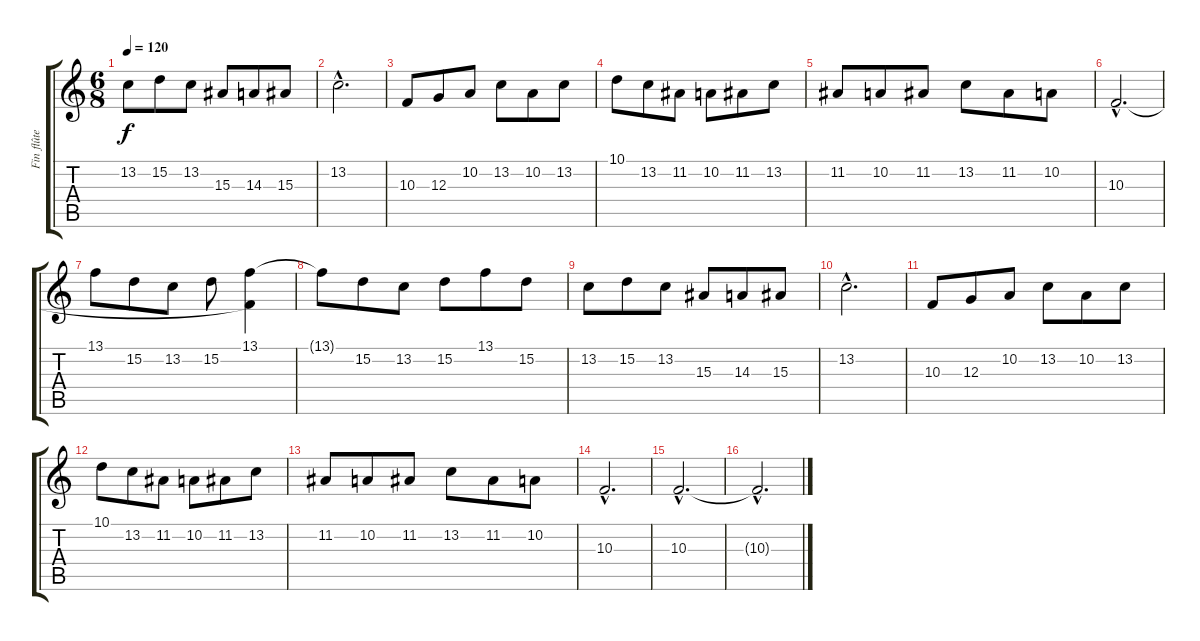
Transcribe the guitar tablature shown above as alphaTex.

\track ("Fin flûte" "Fin flûte") {instrument lead6voice}
\staff {score tabs}
\tuning (E4 B3 G3 D3 A2 E2) {hide}
\ts (6 8)
\tempo 120
\clef g2
\ks c
13.2.8{dy f} 15.2.8 13.2.8 15.3.8 14.3.8 15.3.8 |
13.2{hac}.2{d} |
10.3.8 12.3.8 10.2.8 13.2.8 10.2.8 13.2.8 |
10.1.8 13.2.8 11.2.8 10.2.8 11.2.8 13.2.8 |
11.2.8 10.2.8 11.2.8 13.2.8 11.2.8 10.2.8 |
10.3{hac}.2{d} |
13.1.8 15.2.8 13.2.8 15.2.8 (13.1 10.3{t}).4 |
13.1{t}.8 15.2.8 13.2.8 15.2.8 13.1.8 15.2.8 |
13.2.8 15.2.8 13.2.8 15.3.8 14.3.8 15.3.8 |
13.2{hac}.2{d} |
10.3.8 12.3.8 10.2.8 13.2.8 10.2.8 13.2.8 |
10.1.8 13.2.8 11.2.8 10.2.8 11.2.8 13.2.8 |
11.2.8 10.2.8 11.2.8 13.2.8 11.2.8 10.2.8 |
10.3{hac}.2{d} |
10.3{hac}.2{d} |
10.3{hac t}.2{d}
